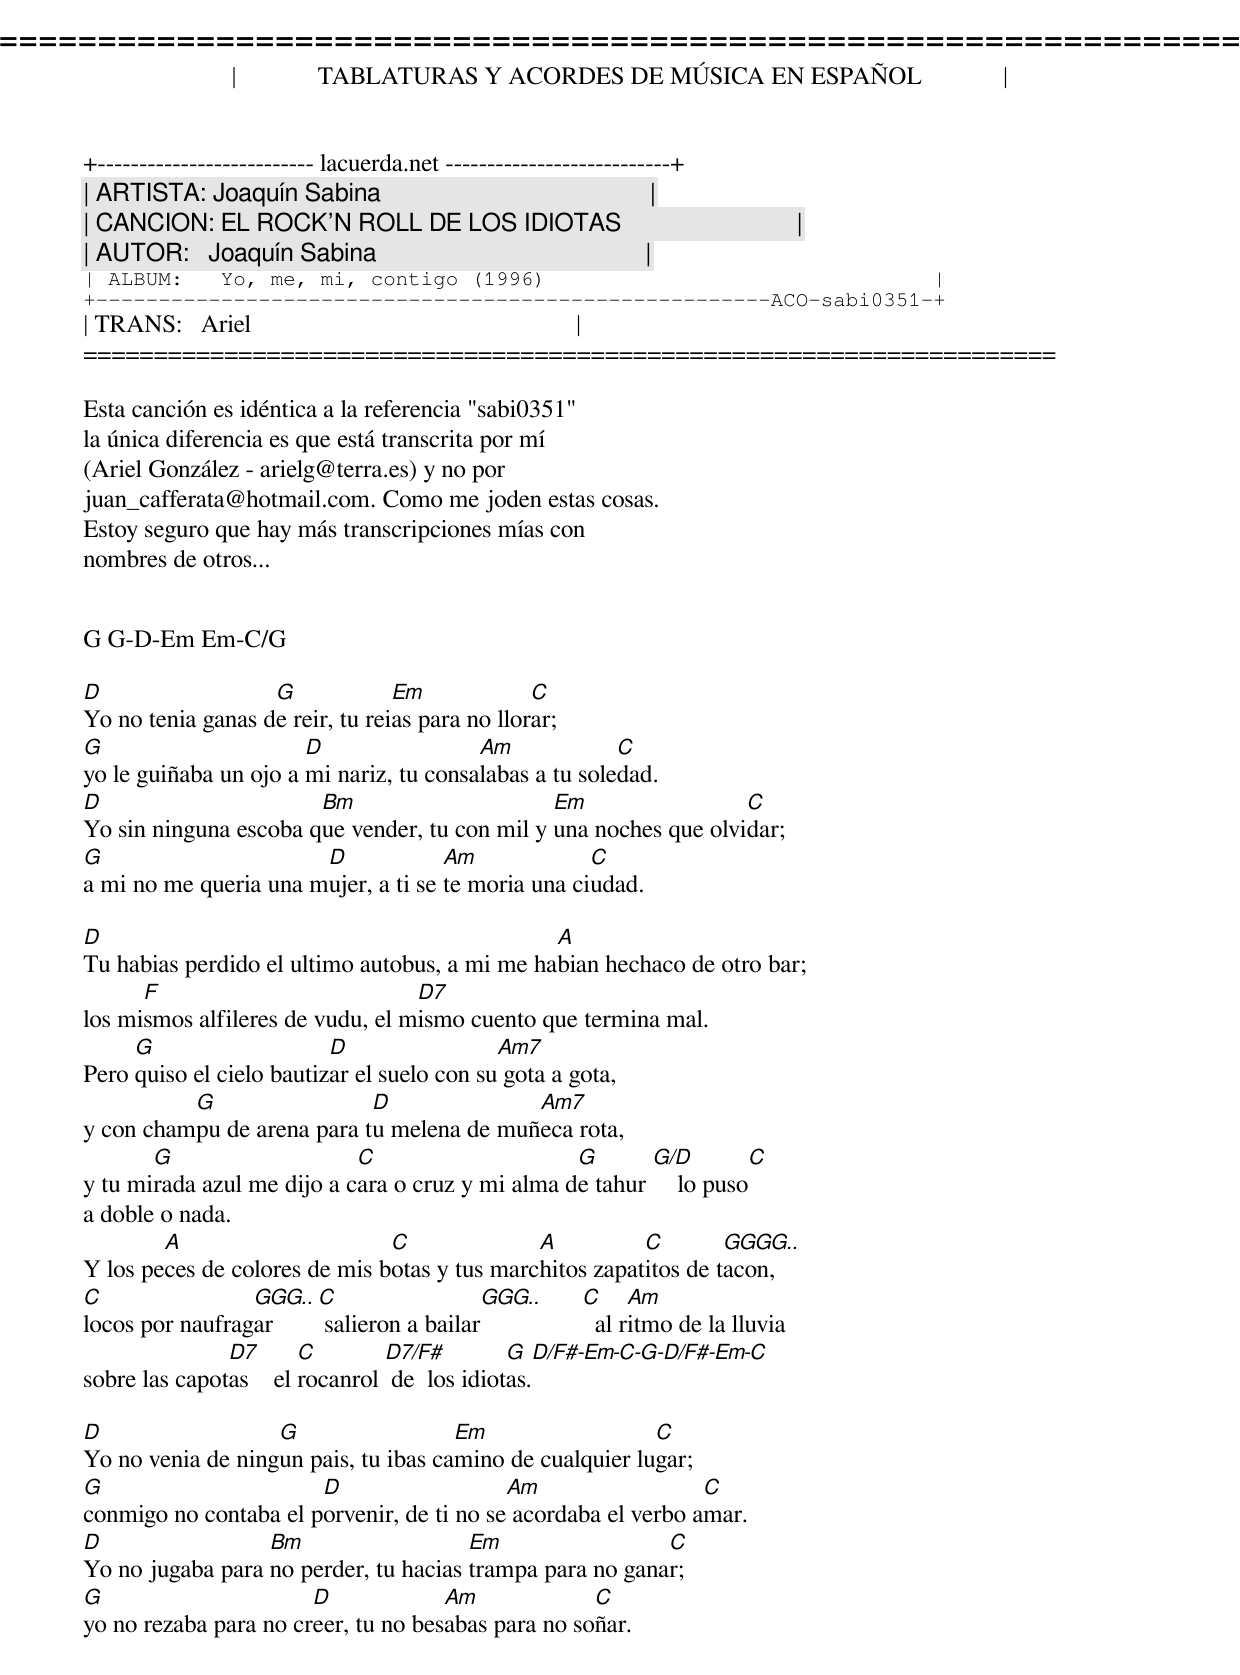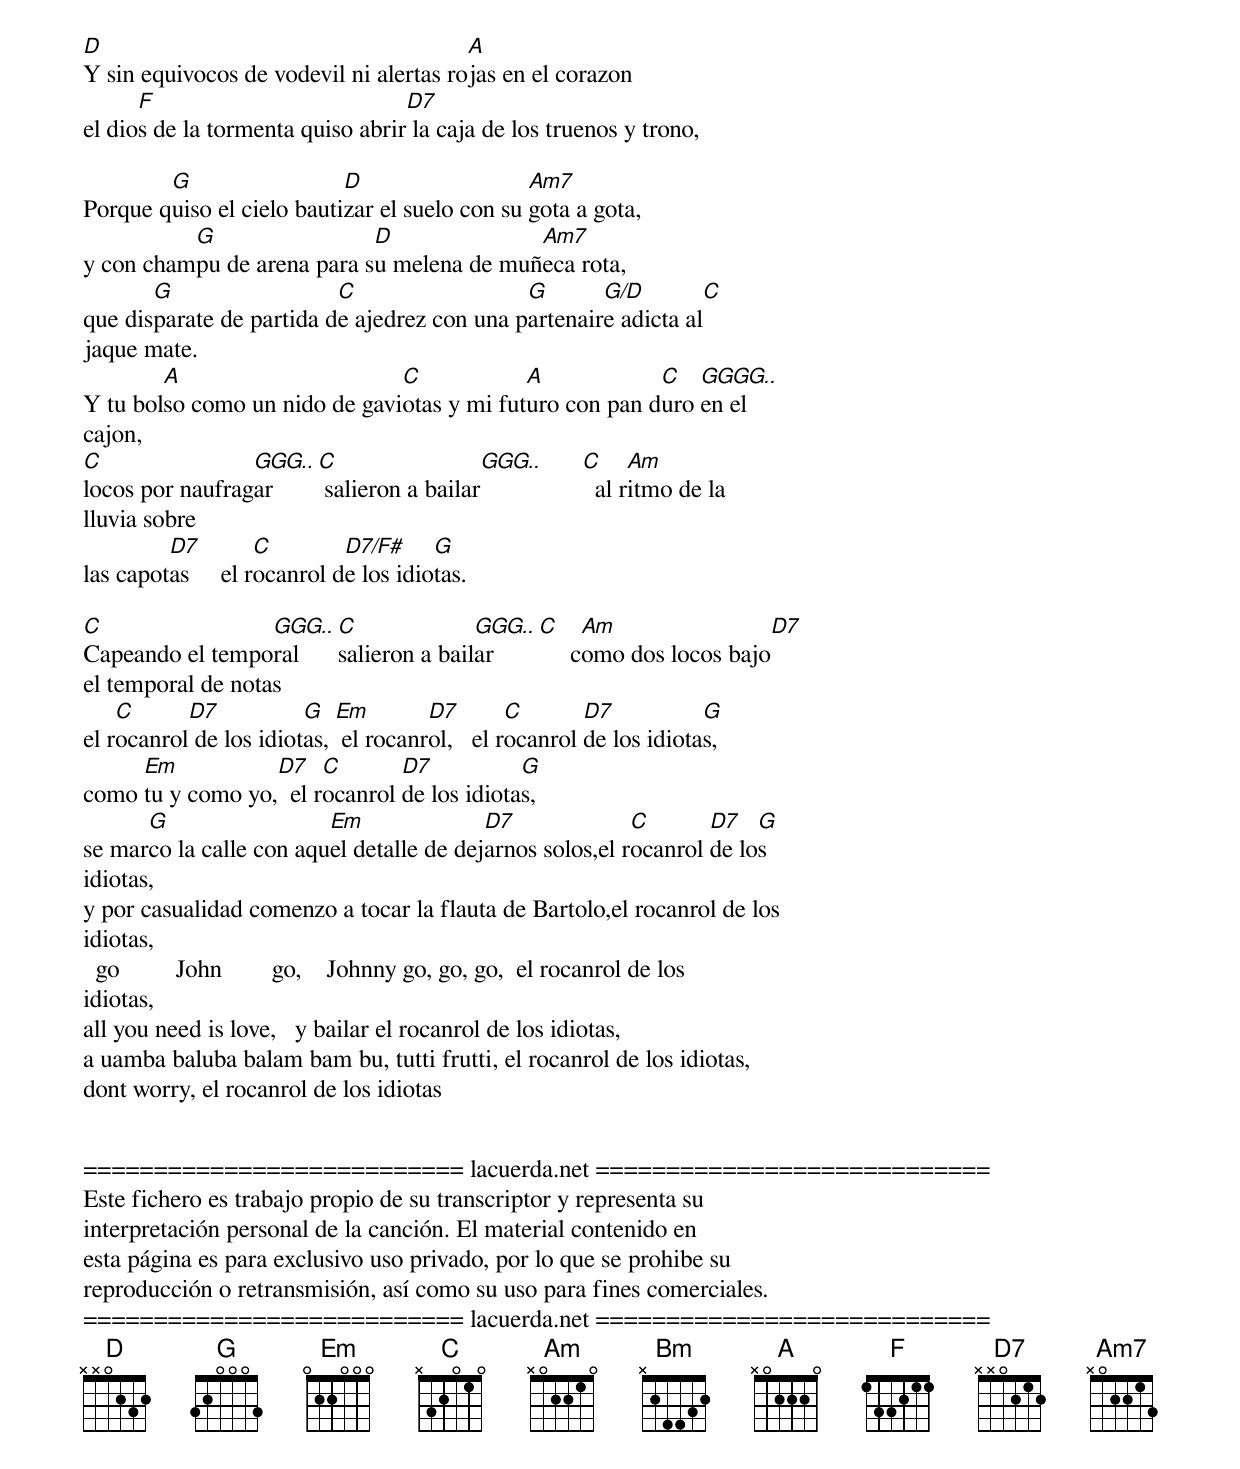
=====================================================================
|             TABLATURAS Y ACORDES DE MÚSICA EN ESPAÑOL             |
+-------------------------- lacuerda.net ---------------------------+
| ARTISTA: Joaquín Sabina                                           |
| CANCION: EL ROCK'N ROLL DE LOS IDIOTAS                            |
| AUTOR:   Joaquín Sabina                                           |
| ALBUM:   Yo, me, mi, contigo (1996)                               |
+------------------------------------------------------ACO-sabi0351-+
| TRANS:   Ariel                                                    |
=====================================================================

Esta canción es idéntica a la referencia "sabi0351"
la única diferencia es que está transcrita por mí
(Ariel González - arielg@terra.es) y no por
juan_cafferata@hotmail.com. Como me joden estas cosas.
Estoy seguro que hay más transcripciones mías con
nombres de otros...


G G-D-Em Em-C/G

D                  G             Em             C
Yo no tenia ganas de reir, tu reias para no llorar;
G                      D                 Am             C
yo le guiñaba un ojo a mi nariz, tu consalabas a tu soledad.
D                      Bm                      Em                 C
Yo sin ninguna escoba que vender, tu con mil y una noches que olvidar;
G                      D             Am             C
a mi no me queria una mujer, a ti se te moria una ciudad.

D                                              A
Tu habias perdido el ultimo autobus, a mi me habian hechaco de otro bar;
      F                           D7
los mismos alfileres de vudu, el mismo cuento que termina mal.
     G                    D                 Am7
Pero quiso el cielo bautizar el suelo con su gota a gota,
          G                 D              Am7
y con champu de arena para tu melena de muñeca rota,
       G                    C                     G       G/D        C
y tu mirada azul me dijo a cara o cruz y mi alma de tahur     lo puso
a doble o nada.
        A                      C              A          C        GGGG..
Y los peces de colores de mis botas y tus marchitos zapatitos de tacon,
C                GGG.. C                 GGG.. C     Am
locos por naufragar     salieron a bailar        al ritmo de la lluvia
               D7       C        D7/F#         G   D/F#-Em-C-G-D/F#-Em-C
sobre las capotas    el rocanrol  de  los idiotas.

D                  G                  Em                  C
Yo no venia de ningun pais, tu ibas camino de cualquier lugar;
G                      D                   Am                  C
conmigo no contaba el porvenir, de ti no se acordaba el verbo amar.
D                 Bm                   Em                 C
Yo no jugaba para no perder, tu hacias trampa para no ganar;
G                      D             Am             C
yo no rezaba para no creer, tu no besabas para no soñar.
D                                       A
Y sin equivocos de vodevil ni alertas rojas en el corazon
      F                           D7
el dios de la tormenta quiso abrir la caja de los truenos y trono,

        G                  D                   Am7
Porque quiso el cielo bautizar el suelo con su gota a gota,
          G                 D              Am7
y con champu de arena para su melena de muñeca rota,
       G                  C                  G       G/D         C
que disparate de partida de ajedrez con una partenaire adicta al
jaque mate.
        A                      C            A            C   GGGG..
Y tu bolso como un nido de gaviotas y mi futuro con pan duro en el
cajon,
C                GGG.. C                 GGG.. C     Am
locos por naufragar     salieron a bailar        al ritmo de la
lluvia sobre
         D7         C        D7/F#     G
las capotas     el rocanrol de los idiotas.

C                GGG..  C              GGG.. C     Am                D7
Capeando el temporal    salieron a bailar         como dos locos bajo
el temporal de notas
    C      D7           G   Em        D7        C       D7           G
el rocanrol de los idiotas,  el rocanrol,   el rocanrol de los idiotas,
     Em           D7    C       D7           G
como tu y como yo,  el rocanrol de los idiotas,
      G                  Em               D7              C       D7   G
se marco la calle con aquel detalle de dejarnos solos,el rocanrol de los
idiotas,
y por casualidad comenzo a tocar la flauta de Bartolo,el rocanrol de los
idiotas,
  go         John        go,    Johnny go, go, go,  el rocanrol de los
idiotas,
all you need is love,   y bailar el rocanrol de los idiotas,
a uamba baluba balam bam bu, tutti frutti, el rocanrol de los idiotas,
dont worry, el rocanrol de los idiotas


=========================== lacuerda.net ============================
Este fichero es trabajo propio de su transcriptor y representa su
interpretación personal de la canción. El material contenido en
esta página es para exclusivo uso privado, por lo que se prohibe su
reproducción o retransmisión, así como su uso para fines comerciales.
=========================== lacuerda.net ============================
